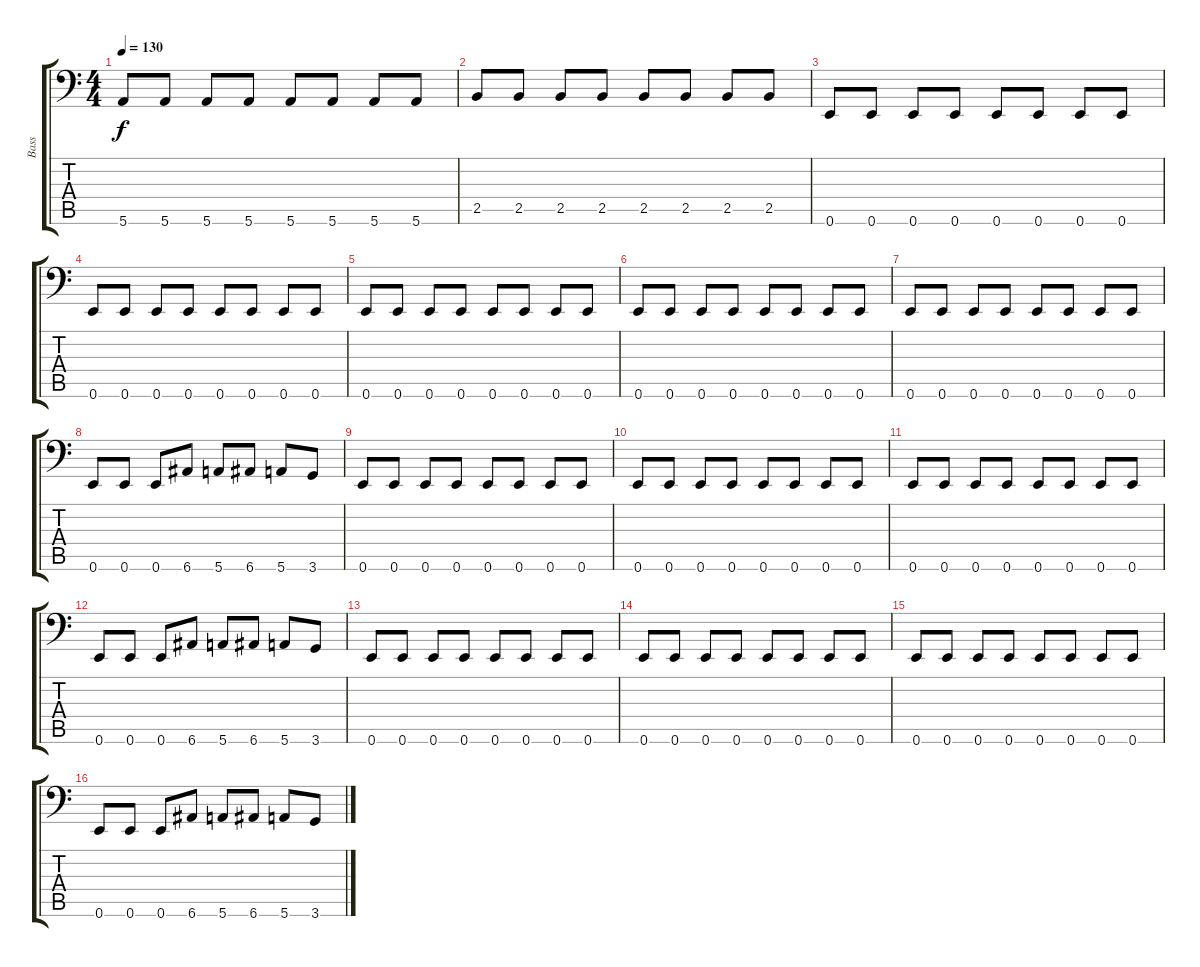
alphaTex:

\track ("Bass" "Bass") {instrument electricbasspick}
\staff {score tabs}
\tuning (E3 B2 G2 D2 A1 E1) {hide}
\ts (4 4)
\tempo 130
\clef f4
\ks c
5.6.8{dy f} 5.6.8 5.6.8 5.6.8 5.6.8 5.6.8 5.6.8 5.6.8 |
2.5.8 2.5.8 2.5.8 2.5.8 2.5.8 2.5.8 2.5.8 2.5.8 |
0.6.8 0.6.8 0.6.8 0.6.8 0.6.8 0.6.8 0.6.8 0.6.8 |
0.6.8 0.6.8 0.6.8 0.6.8 0.6.8 0.6.8 0.6.8 0.6.8 |
0.6.8 0.6.8 0.6.8 0.6.8 0.6.8 0.6.8 0.6.8 0.6.8 |
0.6.8 0.6.8 0.6.8 0.6.8 0.6.8 0.6.8 0.6.8 0.6.8 |
0.6.8 0.6.8 0.6.8 0.6.8 0.6.8 0.6.8 0.6.8 0.6.8 |
0.6.8 0.6.8 0.6.8 6.6.8 5.6.8 6.6.8 5.6.8 3.6.8 |
0.6.8 0.6.8 0.6.8 0.6.8 0.6.8 0.6.8 0.6.8 0.6.8 |
0.6.8 0.6.8 0.6.8 0.6.8 0.6.8 0.6.8 0.6.8 0.6.8 |
0.6.8 0.6.8 0.6.8 0.6.8 0.6.8 0.6.8 0.6.8 0.6.8 |
0.6.8 0.6.8 0.6.8 6.6.8 5.6.8 6.6.8 5.6.8 3.6.8 |
0.6.8 0.6.8 0.6.8 0.6.8 0.6.8 0.6.8 0.6.8 0.6.8 |
0.6.8 0.6.8 0.6.8 0.6.8 0.6.8 0.6.8 0.6.8 0.6.8 |
0.6.8 0.6.8 0.6.8 0.6.8 0.6.8 0.6.8 0.6.8 0.6.8 |
0.6.8 0.6.8 0.6.8 6.6.8 5.6.8 6.6.8 5.6.8 3.6.8
